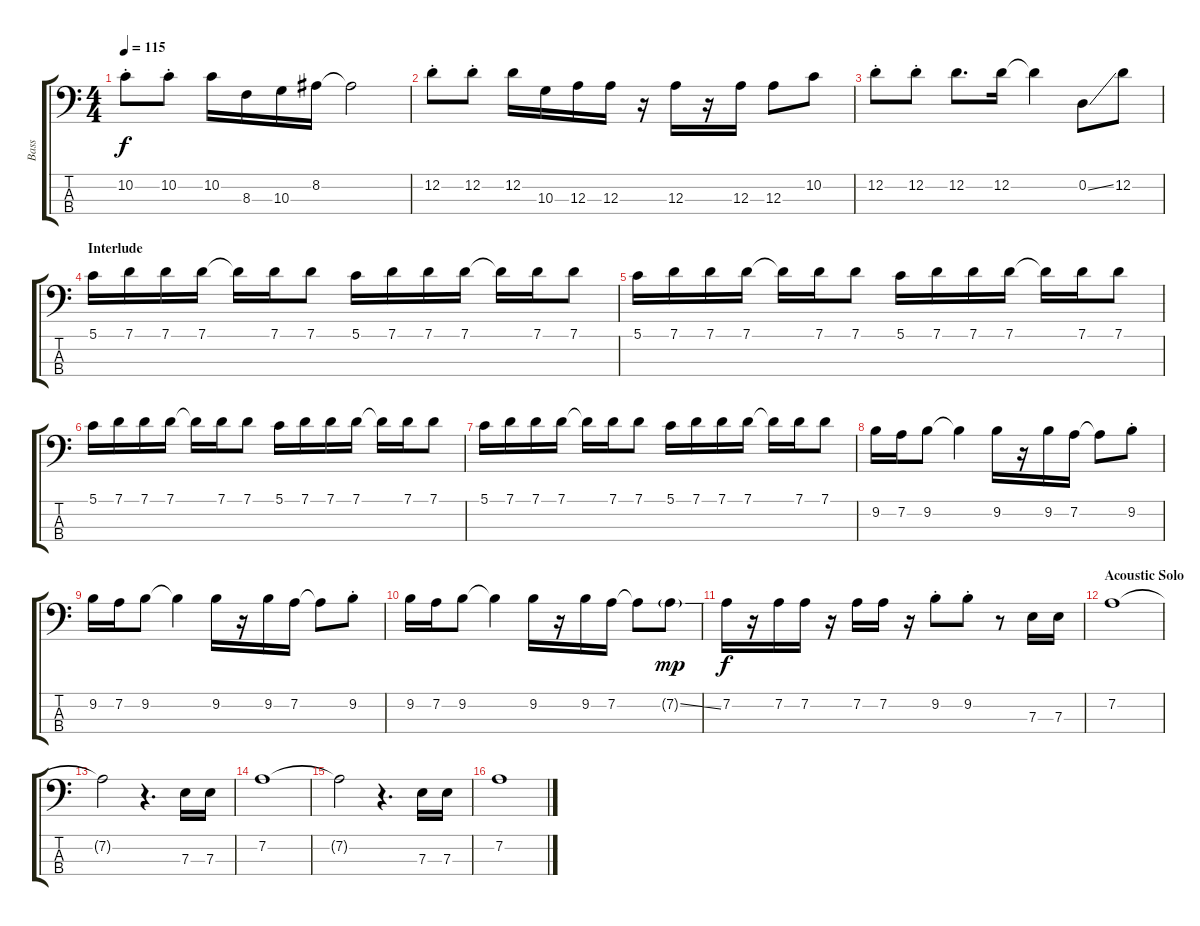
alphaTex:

\track ("Bass" "Bass") {instrument electricbassfinger}
\staff {score tabs}
\tuning (G2 D2 A1 E1) {hide}
\ts (4 4)
\tempo 115
\clef f4
\ks c
10.2{st}.8{dy f} 10.2{st}.8 10.2.16 8.3.16 10.3.16 8.2.16 8.2{t}.2 |
12.2{st}.8 12.2{st}.8 12.2.16 10.3.16 12.3.16 12.3.16 r.16 12.3.16 r.16 12.3.16 12.3.8 10.2.8 |
12.2{st}.8 12.2{st}.8 12.2.8{d} 12.2.16 12.2{t}.4 0.2{ss}.8 12.2.8 |
\section ("" "Interlude")
5.1.16 7.1.16 7.1.16 7.1.16 7.1{t}.16 7.1.16 7.1.8 5.1.16 7.1.16 7.1.16 7.1.16 7.1{t}.16 7.1.16 7.1.8 |
5.1.16 7.1.16 7.1.16 7.1.16 7.1{t}.16 7.1.16 7.1.8 5.1.16 7.1.16 7.1.16 7.1.16 7.1{t}.16 7.1.16 7.1.8 |
5.1.16 7.1.16 7.1.16 7.1.16 7.1{t}.16 7.1.16 7.1.8 5.1.16 7.1.16 7.1.16 7.1.16 7.1{t}.16 7.1.16 7.1.8 |
5.1.16 7.1.16 7.1.16 7.1.16 7.1{t}.16 7.1.16 7.1.8 5.1.16 7.1.16 7.1.16 7.1.16 7.1{t}.16 7.1.16 7.1.8 |
9.2.16 7.2.16 9.2.8 9.2{t}.4 9.2.16 r.16 9.2.16 7.2.16 7.2{t}.8 9.2{st}.8 |
9.2.16 7.2.16 9.2.8 9.2{t}.4 9.2.16 r.16 9.2.16 7.2.16 7.2{t}.8 9.2{st}.8 |
9.2.16 7.2.16 9.2.8 9.2{t}.4 9.2.16 r.16 9.2.16 7.2.16 7.2{t}.8 7.2{ss g}.8{dy mp} |
7.2.16{dy f} r.16 7.2.16 7.2.16 r.16 7.2.16 7.2.16 r.16 9.2{st}.8 9.2{st}.8 r.8 7.3.16 7.3.16 |
\section ("" "Acoustic Solo")
7.2.1 |
7.2{t}.2 r.4{d} 7.3.16 7.3.16 |
7.2.1 |
7.2{t}.2 r.4{d} 7.3.16 7.3.16 |
7.2.1
